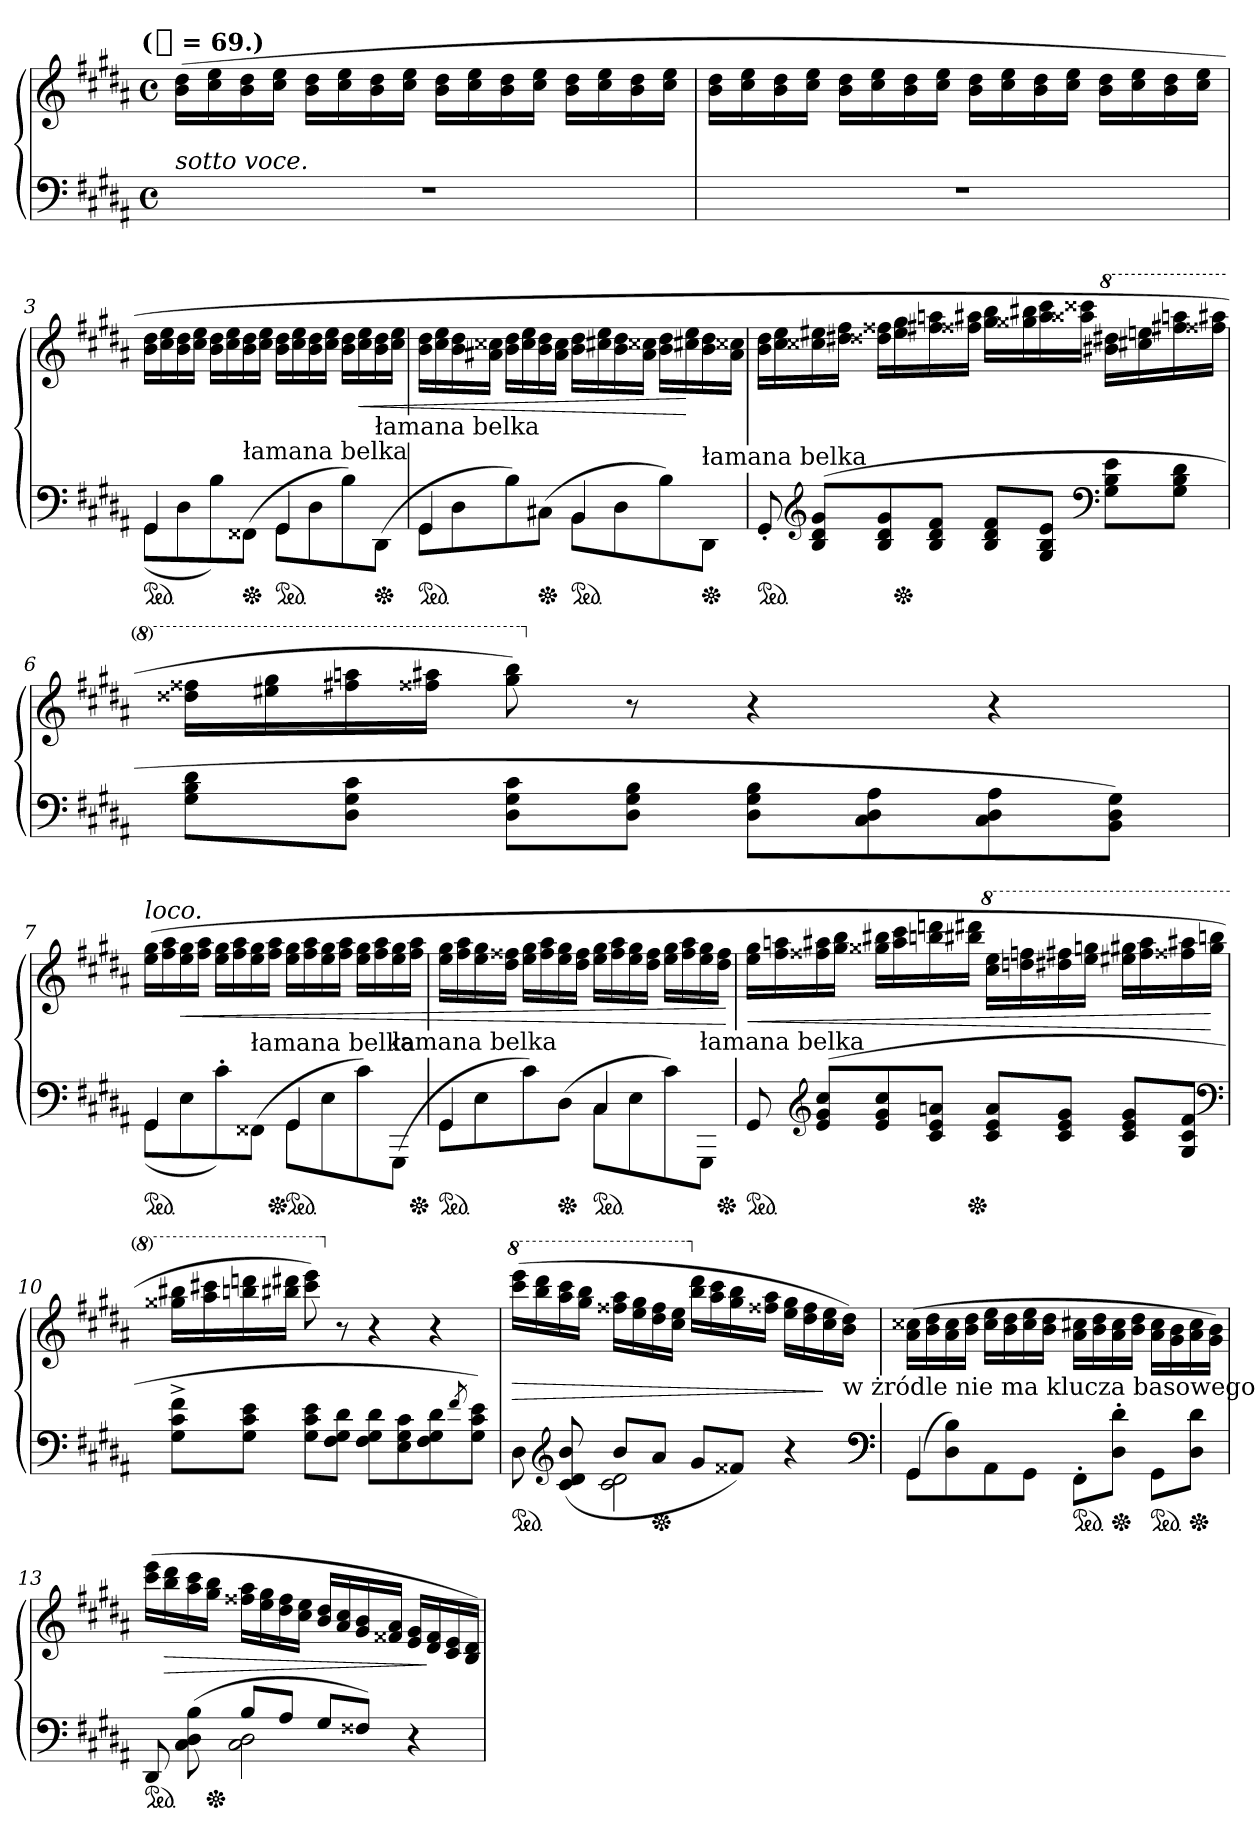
**kern	**kern	**dynam
*part1	*part1	*part1
*staff2	*staff1	*staff1/2
*clefF4	*clefG2	*
*k[f#c#g#d#a#]	*k[f#c#g#d#a#]	*
!!LO:TX:omd:t=([half] = 69.)
*M2/2	*M2/2	*
*met(c)	*met(c)	*
*MM138	*MM138	*
=1	=1	=1
!LO:TX:a:i:t=sotto voce.	!	!
1rF	(16b 16dd#LL	.
.	16cc# 16ee	.
.	16b 16dd#	.
.	16cc# 16eeJJ	.
.	16b 16dd#LL	.
.	16cc# 16ee	.
.	16b 16dd#	.
.	16cc# 16eeJJ	.
.	16b 16dd#LL	.
.	16cc# 16ee	.
.	16b 16dd#	.
.	16cc# 16eeJJ	.
.	16b 16dd#LL	.
.	16cc# 16ee	.
.	16b 16dd#	.
.	16cc# 16eeJJ	.
=2	=2	=2
1rF	16b 16dd#LL	.
.	16cc# 16ee	.
.	16b 16dd#	.
.	16cc# 16eeJJ	.
.	16b 16dd#LL	.
.	16cc# 16ee	.
.	16b 16dd#	.
.	16cc# 16eeJJ	.
.	16b 16dd#LL	.
.	16cc# 16ee	.
.	16b 16dd#	.
.	16cc# 16eeJJ	.
.	16b 16dd#LL	.
.	16cc# 16ee	.
.	16b 16dd#	.
.	16cc# 16eeJJ	.
=3	=3	=3
*^	*	*
*ped	*	*	*
4GG#	(>8GG#L	16b 16dd#LL	.
.	.	16cc# 16ee	.
.	8D#	16b 16dd#	.
.	.	16cc# 16eeJJ	.
4ryy	8B)	16b 16dd#LL	.
.	.	16cc# 16ee	.
!	!LO:TX:a:t=łamana belka	!	!
*Xped	*	*	*
.	(>8FF##XJ	16b 16dd#	.
.	.	16cc# 16eeJJ	.
*ped	*	*	*
4GG#	8GG#L	16b 16dd#LL	.
.	.	16cc# 16ee	.
.	8D#	16b 16dd#	.
.	.	16cc# 16eeJJ	.
4ryy	8B)	16b 16dd#LL	.
.	.	16cc# 16ee	<
!	!LO:TX:a:t=łamana belka	!	!
*Xped	*	*	*
.	(>8DD#J	16b 16dd#	.
.	.	16cc# 16eeJJ	.
=4	=4	=4	=4
*ped	*	*	*
4GG#	8GG#L	16b 16dd#LL	.
.	.	16cc# 16ee	.
.	8D#	16b 16dd#	.
.	.	16a#X 16cc##XJJ	.
4ryy	8B)	16b 16dd#LL	.
.	.	16cc## 16ee	.
*Xped	*	*	*
.	(>8C#XJ	16b 16dd#	.
.	.	16a# 16cc##JJ	.
*ped	*	*	*
4BB	8BBL	16b 16dd#LL	.
.	.	16cc#X 16ee	.
.	8D#	16b 16dd#	.
.	.	16a# 16cc##XJJ	.
4ryy	8B)	16b 16dd#LL	.
.	.	16cc#X 16ee	[
!	!LO:TX:a:t=łamana belka	!	!
*Xped	*	*	*
.	8DD#J	16b 16dd#	.
.	.	16a# 16cc##XJJ	.
*v	*v	*	*
=5	=5	=5
*ped	*	*
8GG#'	16b 16dd#LL	.
.	16cc# 16ee	.
*clefG2	*	*
(>8B 8d# 8g#L	16cc##X 16ee#X	.
.	16dd#X 16ff#JJ	.
8B 8d# 8g#	16dd##X 16ff##XLL	.
*Xped	*	*
.	16ee# 16gg#	.
8B 8d# 8f#J	16ff#X 16aan	.
.	16ff##X 16aa#XJJ	.
8B 8d# 8f#L	16gg# 16bbLL	.
.	16gg##X 16bb#X	.
8G# 8B 8eJ	16aa# 16ccc#	.
*clefF4	*	*
.	16aa##X 16ccc##XJJ	.
*	*8va	*
8G# 8B 8eL	16bb# 16ddd#LL	.
.	16ccc#X 16eeen	.
8G# 8B 8d#J	16fff#X 16aaan	.
.	16fff##X 16aaa#XJJ	.
=6	=6	=6
8G# 8B 8d#L	16ddd##X 16fff##XLL	.
.	16eee#X 16ggg#	.
8D# 8G# 8c#J	16fff#X 16aaan	.
.	16fff##X 16aaa#XJJ	.
8D# 8G# 8c#L	8ggg# 8bbb)	.
*	*X8va	*
8D# 8G# 8BJ	8r	.
8D# 8G# 8BL	4r	.
8C# 8D# 8A#	.	.
8C# 8D# 8A#	4r	.
8BB 8D# 8G#J)	.	.
=7	=7	=7
*^	*	*
!	!	!LO:TX:a:i:t=loco.	!
*ped	*	*	*
4GG#	(>8GG#L	(>16ee 16gg#LL	.
.	.	16ff# 16aa#	.
.	8E	16ee 16gg#	<
.	.	16ff# 16aa#JJ	.
4ryy	8c#')	16ee 16gg#LL	.
.	.	16ff# 16aa#	.
!	!LO:TX:a:t=łamana belka	!	!
.	(>8FF##XJ	16ee 16gg#	.
*Xped	*	*	*
.	.	16ff# 16aa#JJ	.
*ped	*	*	*
4GG#	8GG#L	16ee 16gg#LL	.
.	.	16ff# 16aa#	.
.	8E	16ee 16gg#	.
.	.	16ff# 16aa#JJ	.
4ryy	8c#)	16ee 16gg#LL	.
.	.	16ff# 16aa#	.
!	!LO:TX:a:t=łamana belka	!	!
.	(>8GGG#J	16ee 16gg#	.
*Xped	*	*	*
.	.	16ff# 16aa#JJ	.
=8	=8	=8	=8
*ped	*	*	*
4GG#	8GG#L	16ee 16gg#LL	.
.	.	16ff# 16aa#	.
.	8E	16ee 16gg#	.
.	.	16dd# 16ff##XJJ	.
4ryy	8c#)	16ee 16gg#LL	.
.	.	16ff## 16aa#	.
*Xped	*	*	*
.	(>8D#J	16ee 16gg#	.
.	.	16dd# 16ff##JJ	.
*ped	*	*	*
4C#	8C#L	16ee 16gg#LL	.
.	.	16ff## 16aa#	.
.	8E	16ee 16gg#	.
.	.	16dd# 16ff##JJ	.
4ryy	8c#)	16ee 16gg#LL	.
.	.	16ff## 16aa#	.
!	!LO:TX:a:t=łamana belka	!	!
.	8GGG#J	16ee 16gg#	.
*Xped	*	*	*
.	.	16dd# 16ff##JJ	.
*v	*v	*	*
.	.	[
=9	=9	=9
*ped	*	*
8GG#	16ee 16gg#LL	<
.	16ff# 16aan	.
*clefG2	*	*
(>8e 8g# 8cc#L	16ff##X 16aa#X	.
.	16gg# 16bbJJ	.
8e 8g# 8cc#	16gg##X 16bb#XLL	.
.	16aa# 16ccc#	.
8c# 8e 8anJ	16bbn 16dddn	.
*Xped	*	*
.	16bb#X 16ddd#XJJ	.
*	*8va	*
8c# 8e 8aL	16ccc# 16eeeLL	.
.	16dddn 16fffn	.
8c# 8e 8g#J	16ddd#X 16fff#X	.
.	16eee 16gggnJJ	.
8c# 8e 8g#L	16eee#X 16ggg#XLL	.
.	16fff# 16aaa#	.
8G# 8c# 8f#J	16fff##X 16aaa#X	.
.	16ggg# 16bbbJJ	[
*clefF4	*	*
=10	=10	=10
8G#^< 8c#^< 8f#^<L	16ggg##X 16bbb#XLL	.
.	16aaa# 16cccc#X	.
8G# 8c# 8eJ	16bbbn 16ddddn	.
.	16bbb#X 16dddd#XJJ	.
8G# 8c# 8eL	8cccc# 8eeee)	.
*	*X8va	*
8F# 8G# 8d#J	8r	.
8F# 8G# 8d#L	4r	.
8E 8G# 8c#	.	.
8F# 8G# 8d#	4r	.
8qf#/	.	.
8G# 8c# 8eJ)	.	.
=11	=11	=11
*^	*	*
*	*	*8va	*
*	*^	*	*
*ped	*	*	*	*
8D#\	4ryy	2...ryy	(>16cccc# 16eeeeLL	>
.	.	.	16bbb 16dddd#	.
*clefG2	*	*	*	*
(>8c# 8d# 8b	.	.	16aaa# 16cccc#	.
.	.	.	16ggg# 16bbbJJ	.
8bL	2c# 2d#	.	16fff##X 16aaa#LL	.
.	.	.	16eee 16ggg#	.
*Xped	*	*	*	*
8a#J	.	.	16ddd# 16fff##	.
.	.	.	16ccc# 16eeeJJ	.
*	*	*	*X8va	*
8g#L	.	.	16bb 16ddd#LL	.
.	.	.	16aa# 16ccc#	.
8f##XJ)	.	.	16gg# 16bb	.
.	.	.	16ff##X 16aa#JJ	.
4r	4ryy	.	16ee 16gg#LL	.
.	.	.	16dd# 16ff##	.
.	.	.	16cc# 16ee	]
!	!	!LO:TX:a:t=w żródle nie ma klucza basowego	!	!
.	.	16ryy	16b 16dd#JJ)	.
*clefF4	*	*	*	*
*	*v	*v	*	*
=12	=12	=12	=12
(>4GG#	8GG#L	(>16a# 16cc##XLL	.
.	.	16b 16dd#	.
.	8D# 8B)	16a# 16cc##	.
.	.	16b 16dd#JJ	.
2.ryy	8AA#	16cc## 16eeLL	.
.	.	16b 16dd#	.
.	8GG#J	16cc## 16ee	.
.	.	16b 16dd#JJ	.
*ped	*	*	*
.	8FF#'\L	16a# 16cc#XLL	.
.	.	16b 16dd#	.
*Xped	*	*	*
.	8D#' 8d#'J	16a# 16cc#	.
.	.	16b 16dd#JJ	.
*ped	*	*	*
.	8GG#\L	16a#\ 16cc#\LL	.
.	.	16g# 16b	.
*Xped	*	*	*
.	8D# 8d#J	16a# 16cc#	.
.	.	16g# 16bJJ)	.
=13	=13	=13	=13
*ped	*	*	*
8DD#	4ryy	(>16ccc# 16eeeLL	.
.	.	16bb 16ddd#	>
(>8C# 8D# 8B	.	16aa# 16ccc#	.
*Xped	*	*	*
.	.	16gg# 16bbJJ	.
8BL	2C# 2D#	16ff##X 16aa#LL	.
.	.	16ee 16gg#	.
8A#J	.	16dd# 16ff##	.
.	.	16cc# 16eeJJ	.
8G#L	.	16b 16dd#LL	.
.	.	16a# 16cc#	.
8F##XJ)	.	16g# 16b	.
.	.	16f##X 16a#JJ	.
4r	4ryy	16e 16g#LL	.
.	.	16d# 16f##	]
.	.	16c# 16e	.
.	.	16B 16d#JJ)	.
*v	*v	*	*
=	=	=
*-	*-	*-
